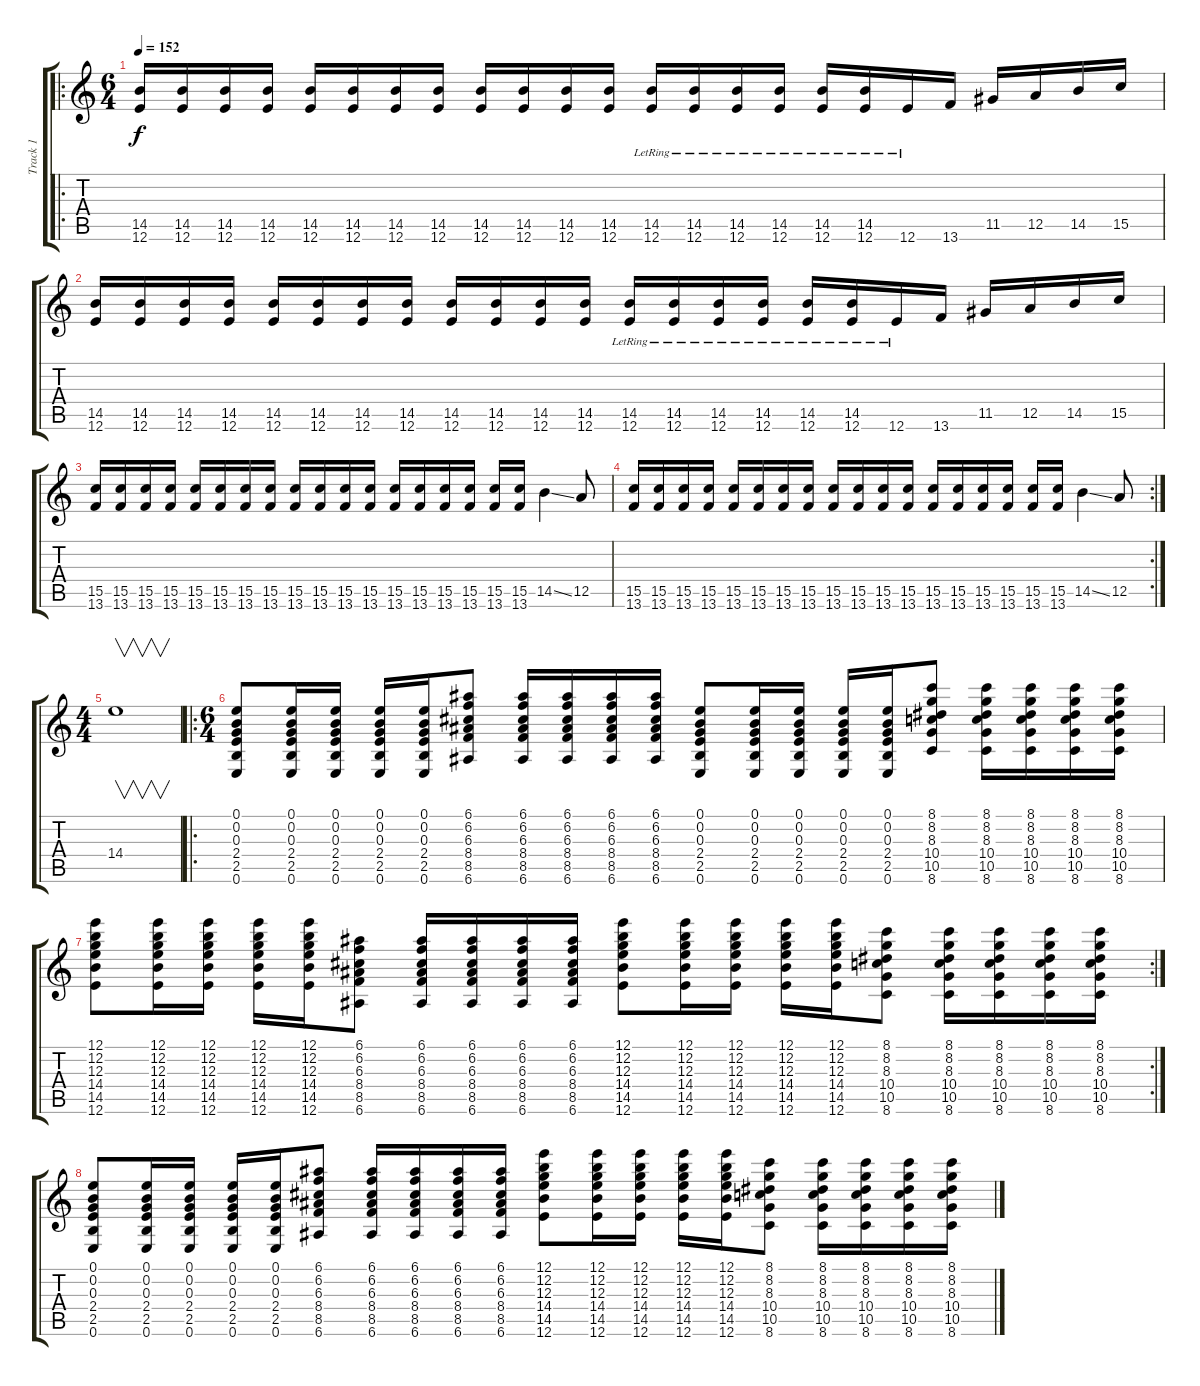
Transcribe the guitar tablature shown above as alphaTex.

\track ("Track 1" "Track 1") {instrument distortionguitar}
\staff {score tabs}
\tuning (E4 B3 G3 D3 A2 E2) {hide}
\ro
\ts (6 4)
\tempo 152
\clef g2
\ks c
(14.5 12.6).16{dy f} (14.5 12.6).16 (14.5 12.6).16 (14.5 12.6).16 (14.5 12.6).16 (14.5 12.6).16 (14.5 12.6).16 (14.5 12.6).16 (14.5 12.6).16 (14.5 12.6).16 (14.5 12.6).16 (14.5 12.6).16 (14.5 12.6{lr}).16 (14.5 12.6{lr}).16 (14.5 12.6{lr}).16 (14.5 12.6{lr}).16 (14.5 12.6{lr}).16 (14.5 12.6{lr}).16 12.6{lr}.16 13.6.16 11.5.16 12.5.16 14.5.16 15.5.16 |
(14.5 12.6).16 (14.5 12.6).16 (14.5 12.6).16 (14.5 12.6).16 (14.5 12.6).16 (14.5 12.6).16 (14.5 12.6).16 (14.5 12.6).16 (14.5 12.6).16 (14.5 12.6).16 (14.5 12.6).16 (14.5 12.6).16 (14.5 12.6{lr}).16 (14.5 12.6{lr}).16 (14.5 12.6{lr}).16 (14.5 12.6{lr}).16 (14.5 12.6{lr}).16 (14.5 12.6{lr}).16 12.6{lr}.16 13.6.16 11.5.16 12.5.16 14.5.16 15.5.16 |
(15.5 13.6).16 (15.5 13.6).16 (15.5 13.6).16 (15.5 13.6).16 (15.5 13.6).16 (15.5 13.6).16 (15.5 13.6).16 (15.5 13.6).16 (15.5 13.6).16 (15.5 13.6).16 (15.5 13.6).16 (15.5 13.6).16 (15.5 13.6).16 (15.5 13.6).16 (15.5 13.6).16 (15.5 13.6).16 (15.5 13.6).16 (15.5 13.6).16 14.5{ss}.4 12.5.8 |
\rc 2
(15.5 13.6).16 (15.5 13.6).16 (15.5 13.6).16 (15.5 13.6).16 (15.5 13.6).16 (15.5 13.6).16 (15.5 13.6).16 (15.5 13.6).16 (15.5 13.6).16 (15.5 13.6).16 (15.5 13.6).16 (15.5 13.6).16 (15.5 13.6).16 (15.5 13.6).16 (15.5 13.6).16 (15.5 13.6).16 (15.5 13.6).16 (15.5 13.6).16 14.5{ss}.4 12.5.8 |
\ts (4 4)
14.4.1{v} |
\ro
\ts (6 4)
(0.1 0.2 0.3 2.4 2.5 0.6).8 (0.1 0.2 0.3 2.4 2.5 0.6).16 (0.1 0.2 0.3 2.4 2.5 0.6).16 (0.1 0.2 0.3 2.4 2.5 0.6).16 (0.1 0.2 0.3 2.4 2.5 0.6).16 (6.1 6.2 6.3 8.4 8.5 6.6).8 (6.1 6.2 6.3 8.4 8.5 6.6).16 (6.1 6.2 6.3 8.4 8.5 6.6).16 (6.1 6.2 6.3 8.4 8.5 6.6).16 (6.1 6.2 6.3 8.4 8.5 6.6).16 (0.1 0.2 0.3 2.4 2.5 0.6).8 (0.1 0.2 0.3 2.4 2.5 0.6).16 (0.1 0.2 0.3 2.4 2.5 0.6).16 (0.1 0.2 0.3 2.4 2.5 0.6).16 (0.1 0.2 0.3 2.4 2.5 0.6).16 (8.1 8.2 8.3 10.4 10.5 8.6).8 (8.1 8.2 8.3 10.4 10.5 8.6).16 (8.1 8.2 8.3 10.4 10.5 8.6).16 (8.1 8.2 8.3 10.4 10.5 8.6).16 (8.1 8.2 8.3 10.4 10.5 8.6).16 |
\rc 2
(12.1 12.2 12.3 14.4 14.5 12.6).8 (12.1 12.2 12.3 14.4 14.5 12.6).16 (12.1 12.2 12.3 14.4 14.5 12.6).16 (12.1 12.2 12.3 14.4 14.5 12.6).16 (12.1 12.2 12.3 14.4 14.5 12.6).16 (6.1 6.2 6.3 8.4 8.5 6.6).8 (6.1 6.2 6.3 8.4 8.5 6.6).16 (6.1 6.2 6.3 8.4 8.5 6.6).16 (6.1 6.2 6.3 8.4 8.5 6.6).16 (6.1 6.2 6.3 8.4 8.5 6.6).16 (12.1 12.2 12.3 14.4 14.5 12.6).8 (12.1 12.2 12.3 14.4 14.5 12.6).16 (12.1 12.2 12.3 14.4 14.5 12.6).16 (12.1 12.2 12.3 14.4 14.5 12.6).16 (12.1 12.2 12.3 14.4 14.5 12.6).16 (8.1 8.2 8.3 10.4 10.5 8.6).8 (8.1 8.2 8.3 10.4 10.5 8.6).16 (8.1 8.2 8.3 10.4 10.5 8.6).16 (8.1 8.2 8.3 10.4 10.5 8.6).16 (8.1 8.2 8.3 10.4 10.5 8.6).16 |
(0.1 0.2 0.3 2.4 2.5 0.6).8 (0.1 0.2 0.3 2.4 2.5 0.6).16 (0.1 0.2 0.3 2.4 2.5 0.6).16 (0.1 0.2 0.3 2.4 2.5 0.6).16 (0.1 0.2 0.3 2.4 2.5 0.6).16 (6.1 6.2 6.3 8.4 8.5 6.6).8 (6.1 6.2 6.3 8.4 8.5 6.6).16 (6.1 6.2 6.3 8.4 8.5 6.6).16 (6.1 6.2 6.3 8.4 8.5 6.6).16 (6.1 6.2 6.3 8.4 8.5 6.6).16 (12.1 12.2 12.3 14.4 14.5 12.6).8 (12.1 12.2 12.3 14.4 14.5 12.6).16 (12.1 12.2 12.3 14.4 14.5 12.6).16 (12.1 12.2 12.3 14.4 14.5 12.6).16 (12.1 12.2 12.3 14.4 14.5 12.6).16 (8.1 8.2 8.3 10.4 10.5 8.6).8 (8.1 8.2 8.3 10.4 10.5 8.6).16 (8.1 8.2 8.3 10.4 10.5 8.6).16 (8.1 8.2 8.3 10.4 10.5 8.6).16 (8.1 8.2 8.3 10.4 10.5 8.6).16
